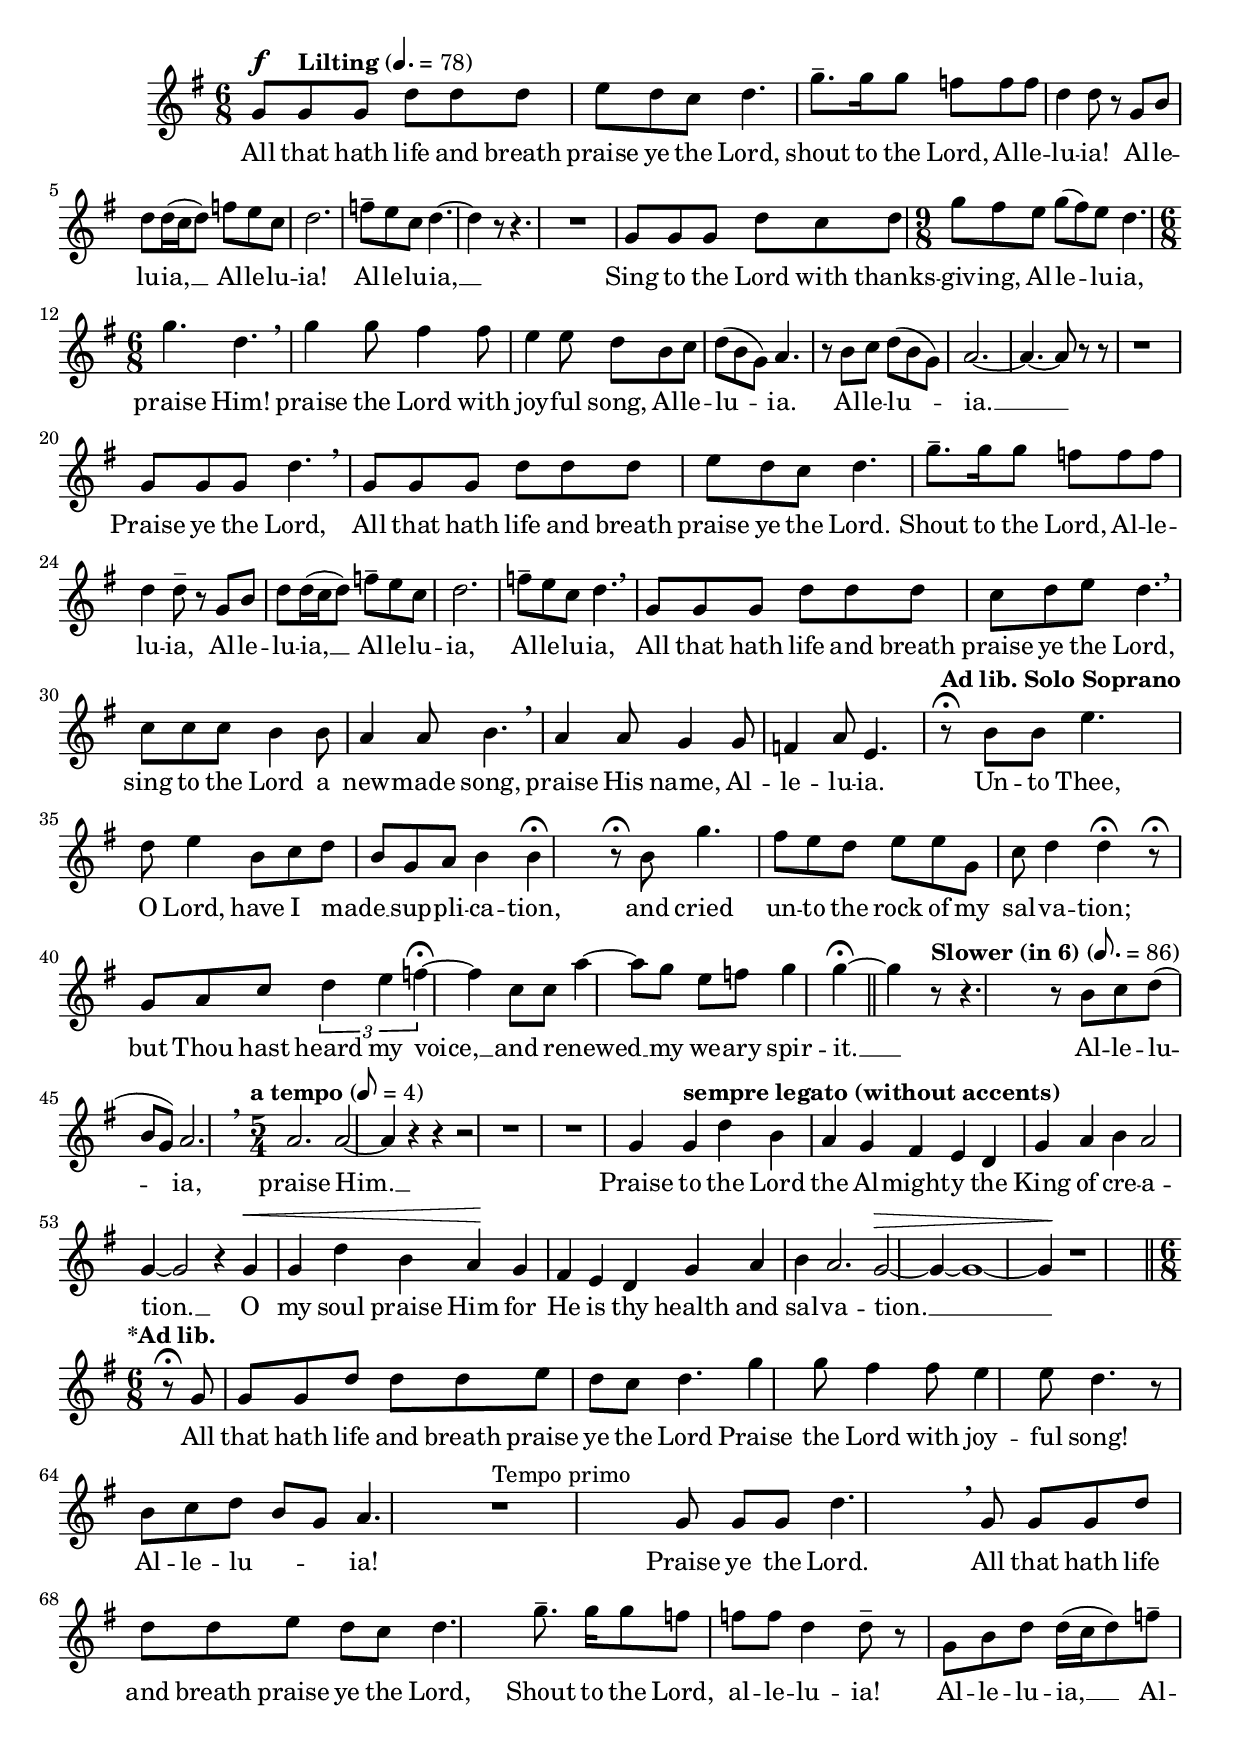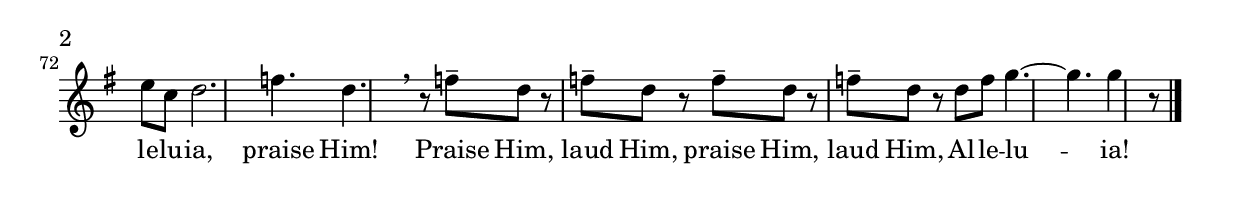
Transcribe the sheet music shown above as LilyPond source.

melodia =  {
\clef G
  
 \key g \major
  
  \time 6/8
 
 
  %partia sopranów s2, i solo
  % trzeba poprawić oznaczenia dynamiczne powinny być na górze a są na dole
   g'8 ^\f \tempo "Lilting" 4.=78 g'  g' d'' d'' d''
   e'' d'' c'' d''4. 
   g''8. ^\tenuto  g''16 g''8 f'' f'' f'' 
   d''4 d''8 \! r g' b'
   d'' d''16 ( \melisma c'' d''8 ) \melismaEnd  f'' e'' c''
   d''2.
   f''8 ^\tenuto e'' c'' d''4.~ 
   d''4 r8 r4.
   R1*6/8
   g'8  g' g' d'' c'' d''
   \time 9/8 g'' fis'' e'' g'' (\melisma fis'') \melismaEnd e'' d''4. 
   \time 6/8 g'' d'' \breathe
   g''4 g''8 fis''4 fis''8
   e''4 e''8 d'' b' c''
   d'' (\melisma b' g') \melismaEnd a'4.
   r8 b'  c'' d'' (\melisma b' g') \melismaEnd 
   a'2.~
   a'4. ~ a'8 r r
   r1*6/8 
   g'8  g' g' d''4. \breathe
   g'8 g' g' d'' d'' d''
   e'' d'' c'' d''4.
   g''8. ^\tenuto g''16 g''8 f'' f'' f''
   d''4  d''8 ^\tenuto \! r g' b'
   d'' d''16 ( \melisma c'' d''8 ) \melismaEnd f'' ^\tenuto e'' c''
   d''2.
   f''8 ^\tenuto e'' c'' d''4. \breathe
   g'8  g' g' d'' d'' d''
   c'' d'' e'' d''4. \breathe
   c''8 c'' c'' b'4 b'8 
   a'4 a'8 b'4. \breathe
   a'4 a'8  g'4 g'8 
   f'4 a'8 e'4. 
   %solo
   \tempo "Ad lib. Solo Soprano"
   % dodac expressivo, zmiana kresek taktowych
   r8 ^\fermata  b' b' e''4. d''8 e''4 b'8 c'' d'' \melisma b' \melismaEnd g' a' b'4 b' ^\fermata
   r8 ^\fermata b' g''4. fis''8 e'' d'' e'' e'' g' c'' d''4 d'' \fermata
   r8 ^\fermata g' a' c'' \times 2/3 {d''4  e'' f''~^\fermata\melisma} f''4 \melismaEnd c''8 c'' \melisma a''4~ a''8 \melismaEnd g'' e'' f''
   g''4*6/8 g''4*6/8~ ^\fermata \melisma \bar "||"% sprawdzić ten takt powinny być w takcie 6/8 dwie cwierćnuty
   g''4 \melismaEnd \tempo "Slower (in 6)" 8.= 86 r8 r4.
   r8 b'  c'' d'' (\melisma b' g') \melismaEnd  
   a'2. \breathe
   \time 5/4 \tempo "a tempo" 8=4 a'2.  a'2~ \melisma % jak wstawić ósemka równa cwierćnucie
   a'4\! \melismaEnd r4 r r2
   r1*5/4
   r1*5/4 
   g'4 \tempo "sempre legato (without accents)" g' d'' b' a'
   g' fis' e' d' g'
   a' b' a'2 g'4~ \melismaEnd
   g'2 r4 g'4 ^\< g' 
   d'' b' a' ^\! g' fis'
   e' d' g' a' b'
   a'2.  g'2~ ^\> \melisma g'4~
    g'1 ~ g'4 ^\!\melismaEnd
    r1*5/4 \bar "||"  % pod koniec pauzy brak rit.
    %uwaga trzeba porobic porzadek z tymi taktami ad lib.
    
    \time 6/8
    \tempo "*Ad lib."
   r8 ^\fermata
   %kanon, tu trzeba pracy kogoś obeznanego
   %1 kanon
  g'8 g' g' d'' d'' d'' e'' d'' c'' d''4.
    
    %2 kanon
   g''4 g''8 fis''4 fis''8 e''4 e''8 d''4.
    %3 kanon
   r8 b' c'' d''\melisma b' g' \melismaEnd a'4.
   
   % cont sopr solo ad lib. ^"(continue Sop. solo ad lib.)"
   % widełki diminuendo do piana ^ \p
   
   r1*6/8 ^"Tempo primo"
   g'8  g' g' d''4. \breathe
   g'8  g' g' d'' d'' d''
   e'' d'' c'' d''4.
   g''8.^\tenuto g''16 g''8 f'' f'' f'' %w nutach barak akcentu ale powinien byc skoro we wszystkich innych głosach jest
   d''4 d''8 ^\tenuto  r8  g' b'
   d'' d''16 ( \melisma c'' d''8 )\melismaEnd f'' ^\tenuto e'' c''
   d''2. 
   f''4.  d''4. \breathe
   r8 f'' ^\tenuto  d'' r f'' ^\tenuto d''
    r8 f'' ^\tenuto d'' r f'' ^\tenuto d''
    r8 d'' f'' g''4.~ \melisma
    g''4. \melismaEnd g''4 r8 \bar "|."
   
   
   
}

 

tekst = \lyricmode {
  All that hath life and breath praise ye the Lord,
  shout to the Lord, Al -- le -- lu -- ia!
  Al -- le -- lu -- ia, __
  Al -- le -- lu -- ia!
   Al -- le -- lu -- ia, __
   Sing to the Lord with thanks -- giv -- ing,
   Al -- le -- lu -- ia,
   praise Him!
   praise the Lord with joy -- ful song, 
   Al -- le -- lu -- ia.
   Al -- le -- lu -- ia. __
   Praise ye the Lord,
   All that hath life and breath
   praise ye the Lord.
   Shout to the Lord, Al -- le -- lu -- ia,
   Al -- le -- lu -- ia, __
   Al -- le -- lu -- ia,
   Al -- le -- lu -- ia,
   All that hath life and breath
   praise ye the Lord,
   sing to the Lord a new -- made song,
   praise His name, 
   Al -- le -- lu -- ia.
   % solo sopran
   Un -- to Thee,
   O Lord, have I made __ sup -- pli -- ca -- tion,
   and cried un -- to the rock of my sal -- va -- tion;
   but Thou hast heard my voice, __ and renewed __ my we -- ary
   spir -- it. __
   % koniec solo
   Al -- le -- lu -- ia,
   praise Him. __
   Praise to the Lord the Al -- might -- y the King of cre -- a -- tion. __
   O  my soul praise Him
   for He is thy health
   and sal -- va -- tion. __
   % kanon 1 tekst
  All that hath life and breath praise ye the Lord
  % kanon 2 tekst
  Praise the Lord with joy -- ful song!
   % kanon 3 tekst
  Al -- le -- lu -- ia!
   
   Praise ye the Lord.
   All that hath life and breath
   praise ye the Lord,
   Shout to the Lord, al -- le -- lu -- ia!
   Al -- le -- lu -- ia, __
   Al -- le -- lu -- ia,
   praise Him!
   Praise Him,
   laud Him,
   praise Him,
   laud Him,
   Al -- le -- lu -- ia!
}

<<
  \melodia
  \addlyrics \tekst
>>